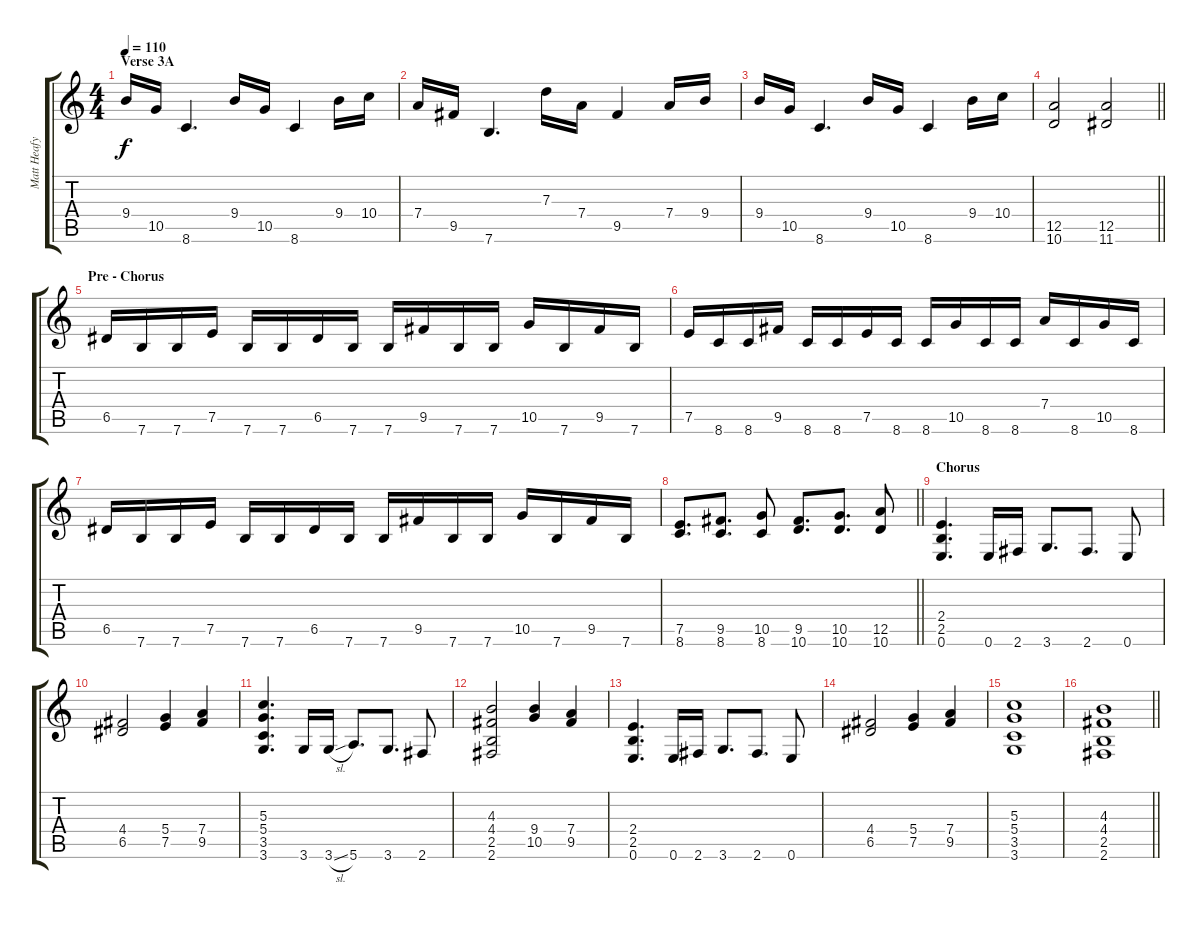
\track ("Matt Heafy (Lead)" "Matt Heafy") {instrument distortionguitar}
\staff {score tabs}
\tuning (E4 B3 G3 D3 A2 E2) {hide}
\ts (4 4)
\section ("" "Verse 3A")
\tempo 110
\clef g2
\ks c
9.4.16{dy f} 10.5.16 8.6.4{d} 9.4.16 10.5.16 8.6.4 9.4.16 10.4.16 |
7.4.16 9.5.16 7.6.4{d} 7.3.16 7.4.16 9.5.4 7.4.16 9.4.16 |
9.4.16 10.5.16 8.6.4{d} 9.4.16 10.5.16 8.6.4 9.4.16 10.4.16 |
\barLineRight lightlight
(12.5 10.6).2 (12.5 11.6).2 |
\section ("" "Pre - Chorus")
6.5.16 7.6.16 7.6.16 7.5.16 7.6.16 7.6.16 6.5.16 7.6.16 7.6.16 9.5.16 7.6.16 7.6.16 10.5.16 7.6.16 9.5.16 7.6.16 |
7.5.16 8.6.16 8.6.16 9.5.16 8.6.16 8.6.16 7.5.16 8.6.16 8.6.16 10.5.16 8.6.16 8.6.16 7.4.16 8.6.16 10.5.16 8.6.16 |
6.5.16 7.6.16 7.6.16 7.5.16 7.6.16 7.6.16 6.5.16 7.6.16 7.6.16 9.5.16 7.6.16 7.6.16 10.5.16 7.6.16 9.5.16 7.6.16 |
\barLineRight lightlight
(7.5 8.6).8{d} (9.5 8.6).8{d} (10.5 8.6).8 (9.5 10.6).8{d} (10.5 10.6).8{d} (12.5 10.6).8 |
\section ("" "Chorus")
(2.4 2.5 0.6).4{d} 0.6.16 2.6.16 3.6.8{d} 2.6.8{d} 0.6.8 |
(4.4 6.5).2 (5.4 7.5).4 (7.4 9.5).4 |
(5.3 5.4 3.5 3.6).4{d} 3.6.16 3.6{sl}.16 5.6.8{d} 3.6.8{d} 2.6.8 |
(4.3 4.4 2.5 2.6).2 (9.4 10.5).4 (7.4 9.5).4 |
(2.4 2.5 0.6).4{d} 0.6.16 2.6.16 3.6.8{d} 2.6.8{d} 0.6.8 |
(4.4 6.5).2 (5.4 7.5).4 (7.4 9.5).4 |
(5.3 5.4 3.5 3.6).1 |
\barLineRight lightlight
(4.3 4.4 2.5 2.6).1
